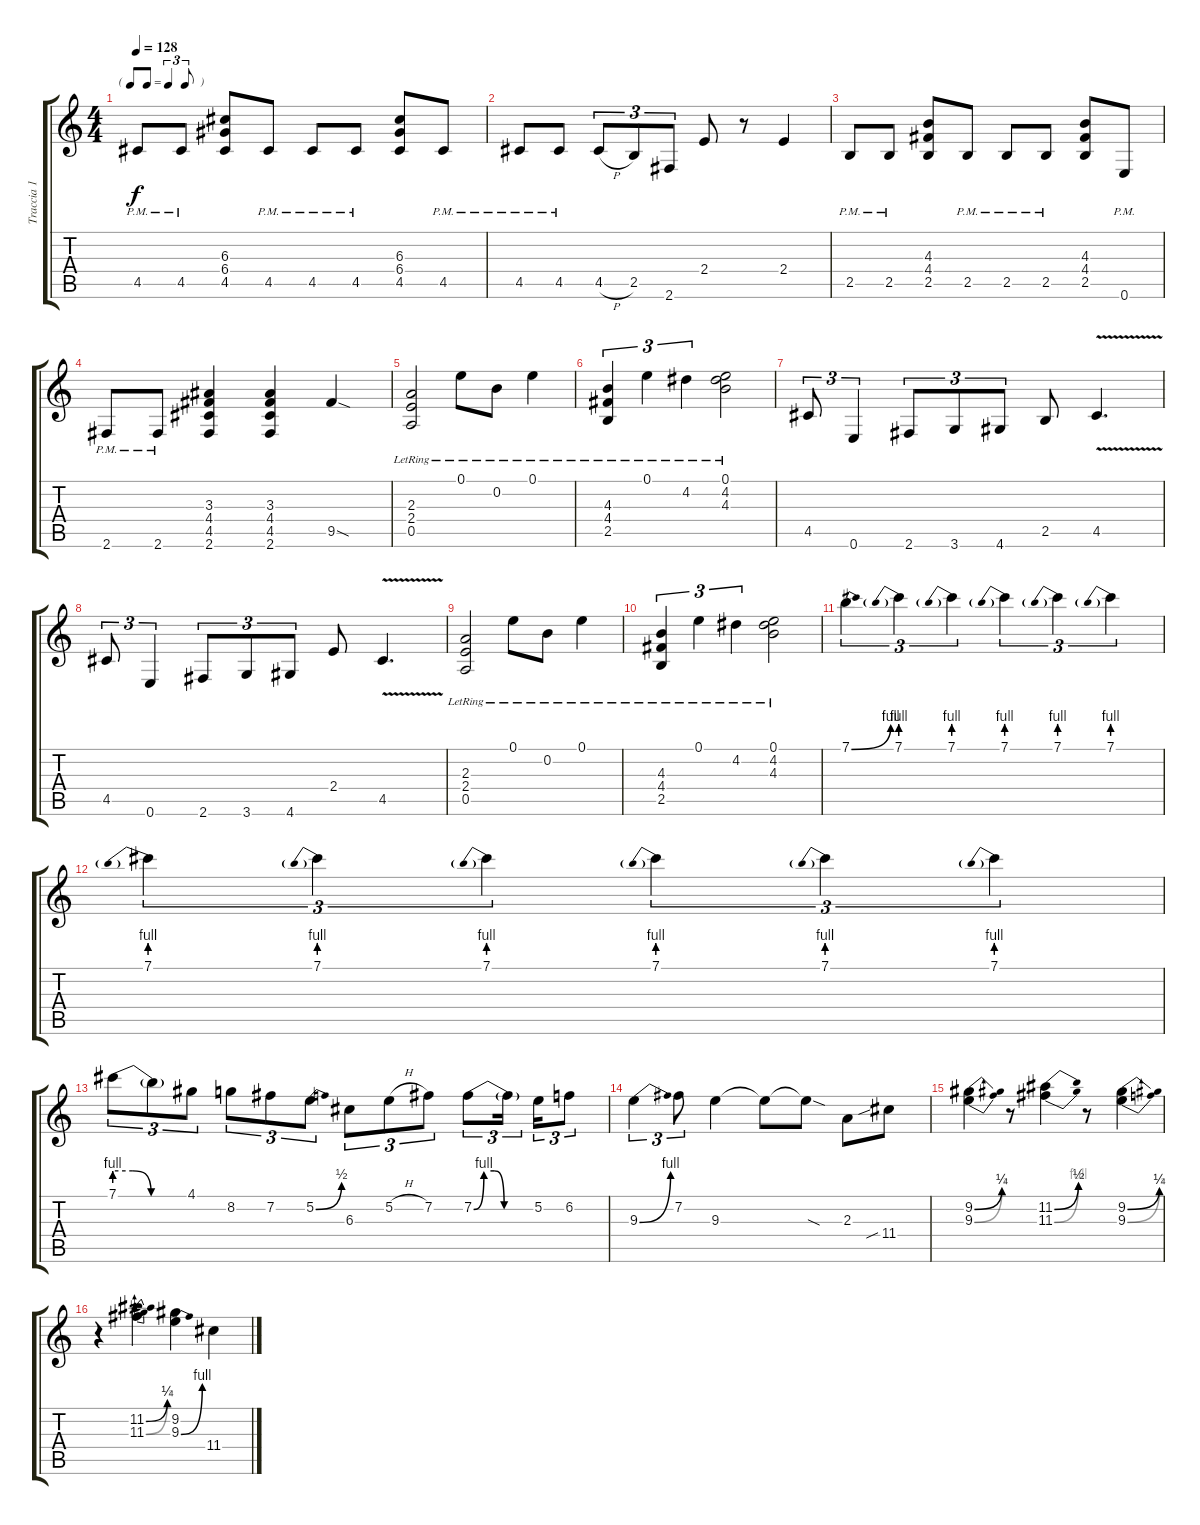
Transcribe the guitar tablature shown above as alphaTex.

\track ("Traccia 1" "Traccia 1") {instrument overdrivenguitar}
\staff {score tabs}
\tuning (E4 B3 G3 D3 A2 E2) {hide}
\ts (4 4)
\tf triplet8th
\tempo 128
\clef g2
\ks c
4.5{pm}.8{dy f} 4.5{pm}.8 (6.3 6.4 4.5).8 4.5{pm}.8 4.5{pm}.8 4.5{pm}.8 (6.3 6.4 4.5).8 4.5{pm}.8 |
4.5{pm}.8 4.5{pm}.8 4.5{h}.8{tu (3 2)} 2.5.8{tu (3 2)} 2.6.8{tu (3 2)} 2.4.8 r.8 2.4.4 |
2.5{pm}.8 2.5{pm}.8 (4.3 4.4 2.5).8 2.5{pm}.8 2.5{pm}.8 2.5{pm}.8 (4.3 4.4 2.5).8 0.6{pm}.8 |
2.6{pm}.8 2.6{pm}.8 (3.3 4.4 4.5 2.6).4 (3.3 4.4 4.5 2.6).4 9.5{sod}.4 |
(2.3{lr} 2.4{lr} 0.5{lr}).2 0.1{lr}.8 0.2{lr}.8 0.1{lr}.4 |
(4.3{lr} 4.4{lr} 2.5{lr}).4{tu (3 2)} 0.1{lr}.4{tu (3 2)} 4.2{lr}.4{tu (3 2)} (0.1{lr} 4.2{lr} 4.3{lr}).2 |
4.5.8{tu (3 2)} 0.6.4{tu (3 2)} 2.6.8{tu (3 2)} 3.6.8{tu (3 2)} 4.6.8{tu (3 2)} 2.5.8 4.5{v}.4{d} |
4.5.8{tu (3 2)} 0.6.4{tu (3 2)} 2.6.8{tu (3 2)} 3.6.8{tu (3 2)} 4.6.8{tu (3 2)} 2.4.8 4.5{v}.4{d} |
(2.3{lr} 2.4{lr} 0.5{lr}).2 0.1{lr}.8 0.2{lr}.8 0.1{lr}.4 |
(4.3{lr} 4.4{lr} 2.5{lr}).4{tu (3 2)} 0.1{lr}.4{tu (3 2)} 4.2{lr}.4{tu (3 2)} (0.1{lr} 4.2{lr} 4.3{lr}).2 |
7.1{be (bend 0 0 60 4)}.4{tu (3 2)} 7.1{be (prebend 0 4 60 4)}.4{tu (3 2)} 7.1{be (prebend 0 4 60 4)}.4{tu (3 2)} 7.1{be (prebend 0 4 60 4)}.4{tu (3 2)} 7.1{be (prebend 0 4 60 4)}.4{tu (3 2)} 7.1{be (prebend 0 4 60 4)}.4{tu (3 2)} |
7.1{be (prebend 0 4 60 4)}.4{tu (3 2)} 7.1{be (prebend 0 4 60 4)}.4{tu (3 2)} 7.1{be (prebend 0 4 60 4)}.4{tu (3 2)} 7.1{be (prebend 0 4 60 4)}.4{tu (3 2)} 7.1{be (prebend 0 4 60 4)}.4{tu (3 2)} 7.1{be (prebend 0 4 60 4)}.4{tu (3 2)} |
7.1{be (custom 0 4 15 4 30 0 60 0)}.8{tu (3 2)} 7.1{t}.8{tu (3 2)} 4.1.8{tu (3 2)} 8.2.8{tu (3 2)} 7.2.8{tu (3 2)} 5.2{be (bend 0 0 60 2)}.8{tu (3 2)} 6.3.8{tu (3 2)} 5.2{h}.8{tu (3 2)} 7.2.8{tu (3 2)} 7.2{be (custom 0 0 10 4 20 4 30 0 60 0)}.8{tu (3 2)} 7.2{t}.16{tu (3 2) beam splitsecondary} 5.2.16{tu (3 2)} 6.2.8{tu (3 2)} |
9.3{be (bend 0 0 60 4)}.4{tu (3 2)} 7.2.8{tu (3 2)} 9.3.4 9.3{t}.8 9.3{sod t}.8 2.3.8 11.4{sib}.8 |
(9.2{be (bend 0 0 60 1)} 9.3{be (bend 0 0 60 2)}).4 r.8 (11.2{be (bend 0 0 60 2)} 11.3{be (bend 0 0 60 4)}).4 r.8 (9.2{be (bend 0 0 60 1)} 9.3{be (bend 0 0 60 2)}).4 |
r.4 (11.2{be (bend 0 0 60 1)} 11.3{be (bend 0 0 60 2)}).4 (9.2 9.3{be (bend 0 0 60 4)}).4 11.4.4
